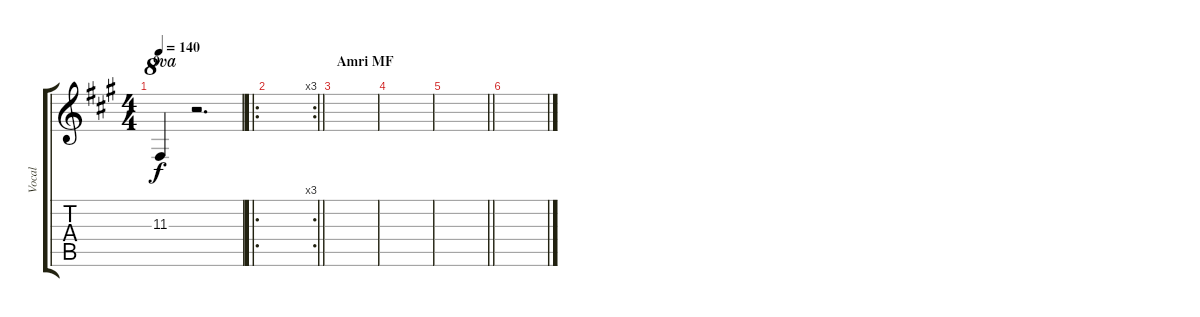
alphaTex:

\track ("Vocal" "Vocal") {instrument voiceoohs}
\staff {score tabs}
\tuning (E4 B3 G3 D3 A2 E2) {hide}
\ts (4 4)
\section ("" "9")
\tempo 140
\clef g2
\ks a
11.3.4{ot 8va dy f} r.2{d} |
\ro
\rc 3
\barLineRight lightlight
|
\section ("" "Amri MF")
|
|
\barLineRight lightlight
|
\section ("" "")
